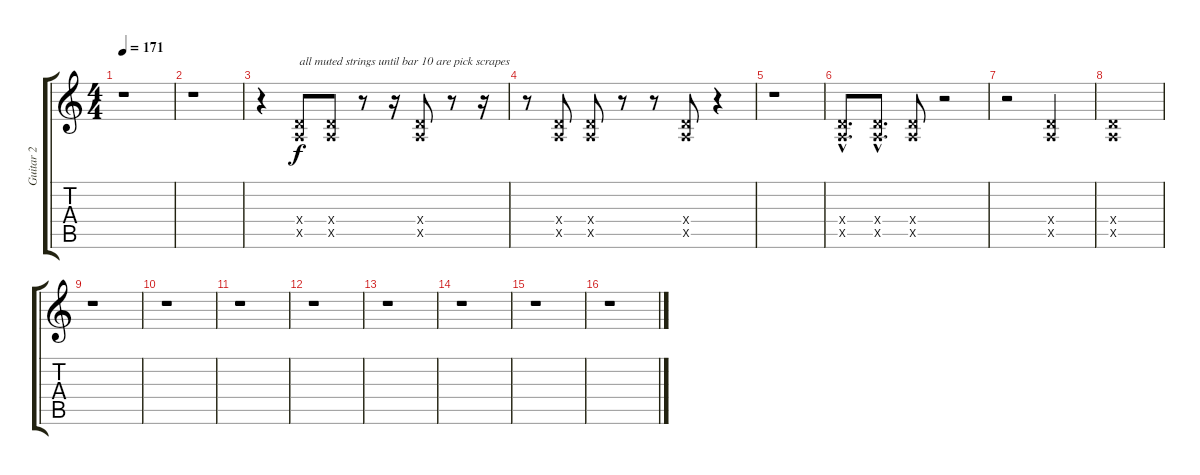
\track ("Guitar 2" "Guitar 2") {instrument overdrivenguitar}
\staff {score tabs}
\tuning (E4 B3 G3 D3 A2 E2) {hide}
\ts (4 4)
\tempo 171
\clef g2
\ks c
r.1{dy f instrument overdrivenguitar} |
r.1 |
r.4 (0.4{x} 0.5{x}).8{txt "all muted strings until bar 10 are pick scrapes"} (0.4{x} 0.5{x}).8 r.8 r.16 (0.4{x} 0.5{x}).8 r.8 r.16 |
r.8 (0.4{x} 0.5{x}).8 (0.4{x} 0.5{x}).8 r.8 r.8 (0.4{x} 0.5{x}).8 r.4 |
r.1 |
(0.4{hac x} 0.5{hac x}).8{d} (0.4{hac x} 0.5{hac x}).8{d} (0.4{x} 0.5{x}).8 r.2 |
r.2 (0.4{x} 0.5{x}).2 |
(0.4{x} 0.5{x}).1 |
r.1 |
r.1 |
r.1 |
r.1 |
r.1 |
r.1 |
r.1 |
r.1
